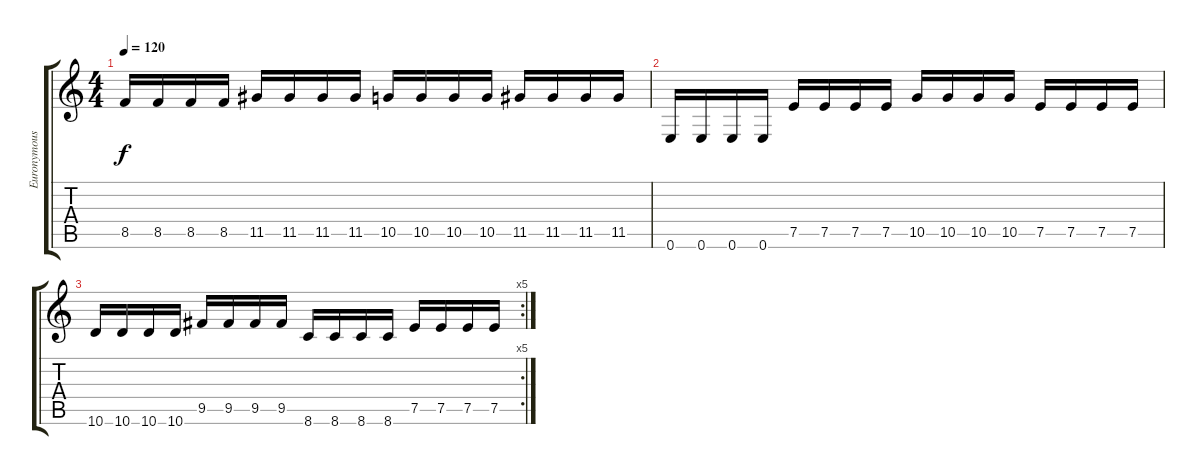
\track ("Euronymous - Guitar" "Euronymous") {instrument overdrivenguitar}
\staff {score tabs}
\tuning (E4 B3 G3 D3 A2 E2) {hide}
\ts (4 4)
\tempo 120
\clef g2
\ks c
8.5.16{dy f} 8.5.16 8.5.16 8.5.16 11.5.16 11.5.16 11.5.16 11.5.16 10.5.16 10.5.16 10.5.16 10.5.16 11.5.16 11.5.16 11.5.16 11.5.16 |
0.6.16 0.6.16 0.6.16 0.6.16 7.5.16 7.5.16 7.5.16 7.5.16 10.5.16 10.5.16 10.5.16 10.5.16 7.5.16 7.5.16 7.5.16 7.5.16 |
\rc 5
10.6.16 10.6.16 10.6.16 10.6.16 9.5.16 9.5.16 9.5.16 9.5.16 8.6.16 8.6.16 8.6.16 8.6.16 7.5.16 7.5.16 7.5.16 7.5.16
